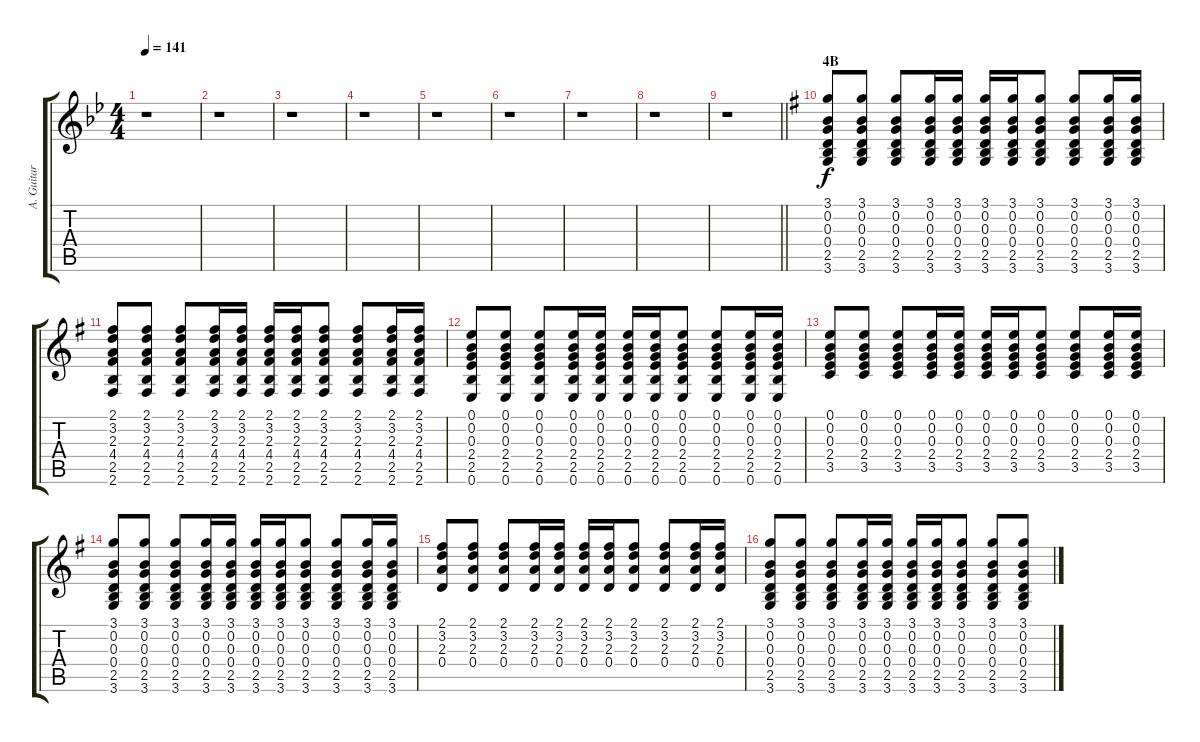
\track ("A. Guitar" "A. Guitar") {instrument acousticguitarsteel}
\staff {score tabs}
\tuning (E4 B3 G3 D3 A2 E2) {hide}
\ts (4 4)
\tempo 141
\clef g2
\ks bb
r.1{dy f} |
r.1 |
r.1 |
r.1 |
r.1 |
r.1 |
r.1 |
r.1 |
\barLineRight lightlight
r.1 |
\section ("" "4B")
\ks g
(3.1 0.2 0.3 0.4 2.5 3.6).8 (3.1 0.2 0.3 0.4 2.5 3.6).8 (3.1 0.2 0.3 0.4 2.5 3.6).8 (3.1 0.2 0.3 0.4 2.5 3.6).16 (3.1 0.2 0.3 0.4 2.5 3.6).16 (3.1 0.2 0.3 0.4 2.5 3.6).16 (3.1 0.2 0.3 0.4 2.5 3.6).16 (3.1 0.2 0.3 0.4 2.5 3.6).8 (3.1 0.2 0.3 0.4 2.5 3.6).8 (3.1 0.2 0.3 0.4 2.5 3.6).16 (3.1 0.2 0.3 0.4 2.5 3.6).16 |
(2.1 3.2 2.3 4.4 2.5 2.6).8 (2.1 3.2 2.3 4.4 2.5 2.6).8 (2.1 3.2 2.3 4.4 2.5 2.6).8 (2.1 3.2 2.3 4.4 2.5 2.6).16 (2.1 3.2 2.3 4.4 2.5 2.6).16 (2.1 3.2 2.3 4.4 2.5 2.6).16 (2.1 3.2 2.3 4.4 2.5 2.6).16 (2.1 3.2 2.3 4.4 2.5 2.6).8 (2.1 3.2 2.3 4.4 2.5 2.6).8 (2.1 3.2 2.3 4.4 2.5 2.6).16 (2.1 3.2 2.3 4.4 2.5 2.6).16 |
(0.1 0.2 0.3 2.4 2.5 0.6).8 (0.1 0.2 0.3 2.4 2.5 0.6).8 (0.1 0.2 0.3 2.4 2.5 0.6).8 (0.1 0.2 0.3 2.4 2.5 0.6).16 (0.1 0.2 0.3 2.4 2.5 0.6).16 (0.1 0.2 0.3 2.4 2.5 0.6).16 (0.1 0.2 0.3 2.4 2.5 0.6).16 (0.1 0.2 0.3 2.4 2.5 0.6).8 (0.1 0.2 0.3 2.4 2.5 0.6).8 (0.1 0.2 0.3 2.4 2.5 0.6).16 (0.1 0.2 0.3 2.4 2.5 0.6).16 |
(0.1 0.2 0.3 2.4 3.5).8 (0.1 0.2 0.3 2.4 3.5).8 (0.1 0.2 0.3 2.4 3.5).8 (0.1 0.2 0.3 2.4 3.5).16 (0.1 0.2 0.3 2.4 3.5).16 (0.1 0.2 0.3 2.4 3.5).16 (0.1 0.2 0.3 2.4 3.5).16 (0.1 0.2 0.3 2.4 3.5).8 (0.1 0.2 0.3 2.4 3.5).8 (0.1 0.2 0.3 2.4 3.5).16 (0.1 0.2 0.3 2.4 3.5).16 |
(3.1 0.2 0.3 0.4 2.5 3.6).8 (3.1 0.2 0.3 0.4 2.5 3.6).8 (3.1 0.2 0.3 0.4 2.5 3.6).8 (3.1 0.2 0.3 0.4 2.5 3.6).16 (3.1 0.2 0.3 0.4 2.5 3.6).16 (3.1 0.2 0.3 0.4 2.5 3.6).16 (3.1 0.2 0.3 0.4 2.5 3.6).16 (3.1 0.2 0.3 0.4 2.5 3.6).8 (3.1 0.2 0.3 0.4 2.5 3.6).8 (3.1 0.2 0.3 0.4 2.5 3.6).16 (3.1 0.2 0.3 0.4 2.5 3.6).16 |
(2.1 3.2 2.3 0.4).8 (2.1 3.2 2.3 0.4).8 (2.1 3.2 2.3 0.4).8 (2.1 3.2 2.3 0.4).16 (2.1 3.2 2.3 0.4).16 (2.1 3.2 2.3 0.4).16 (2.1 3.2 2.3 0.4).16 (2.1 3.2 2.3 0.4).8 (2.1 3.2 2.3 0.4).8 (2.1 3.2 2.3 0.4).16 (2.1 3.2 2.3 0.4).16 |
(3.1 0.2 0.3 0.4 2.5 3.6).8 (3.1 0.2 0.3 0.4 2.5 3.6).8 (3.1 0.2 0.3 0.4 2.5 3.6).8 (3.1 0.2 0.3 0.4 2.5 3.6).16 (3.1 0.2 0.3 0.4 2.5 3.6).16 (3.1 0.2 0.3 0.4 2.5 3.6).16 (3.1 0.2 0.3 0.4 2.5 3.6).16 (3.1 0.2 0.3 0.4 2.5 3.6).8 (3.1 0.2 0.3 0.4 2.5 3.6).8 (3.1 0.2 0.3 0.4 2.5 3.6).8
